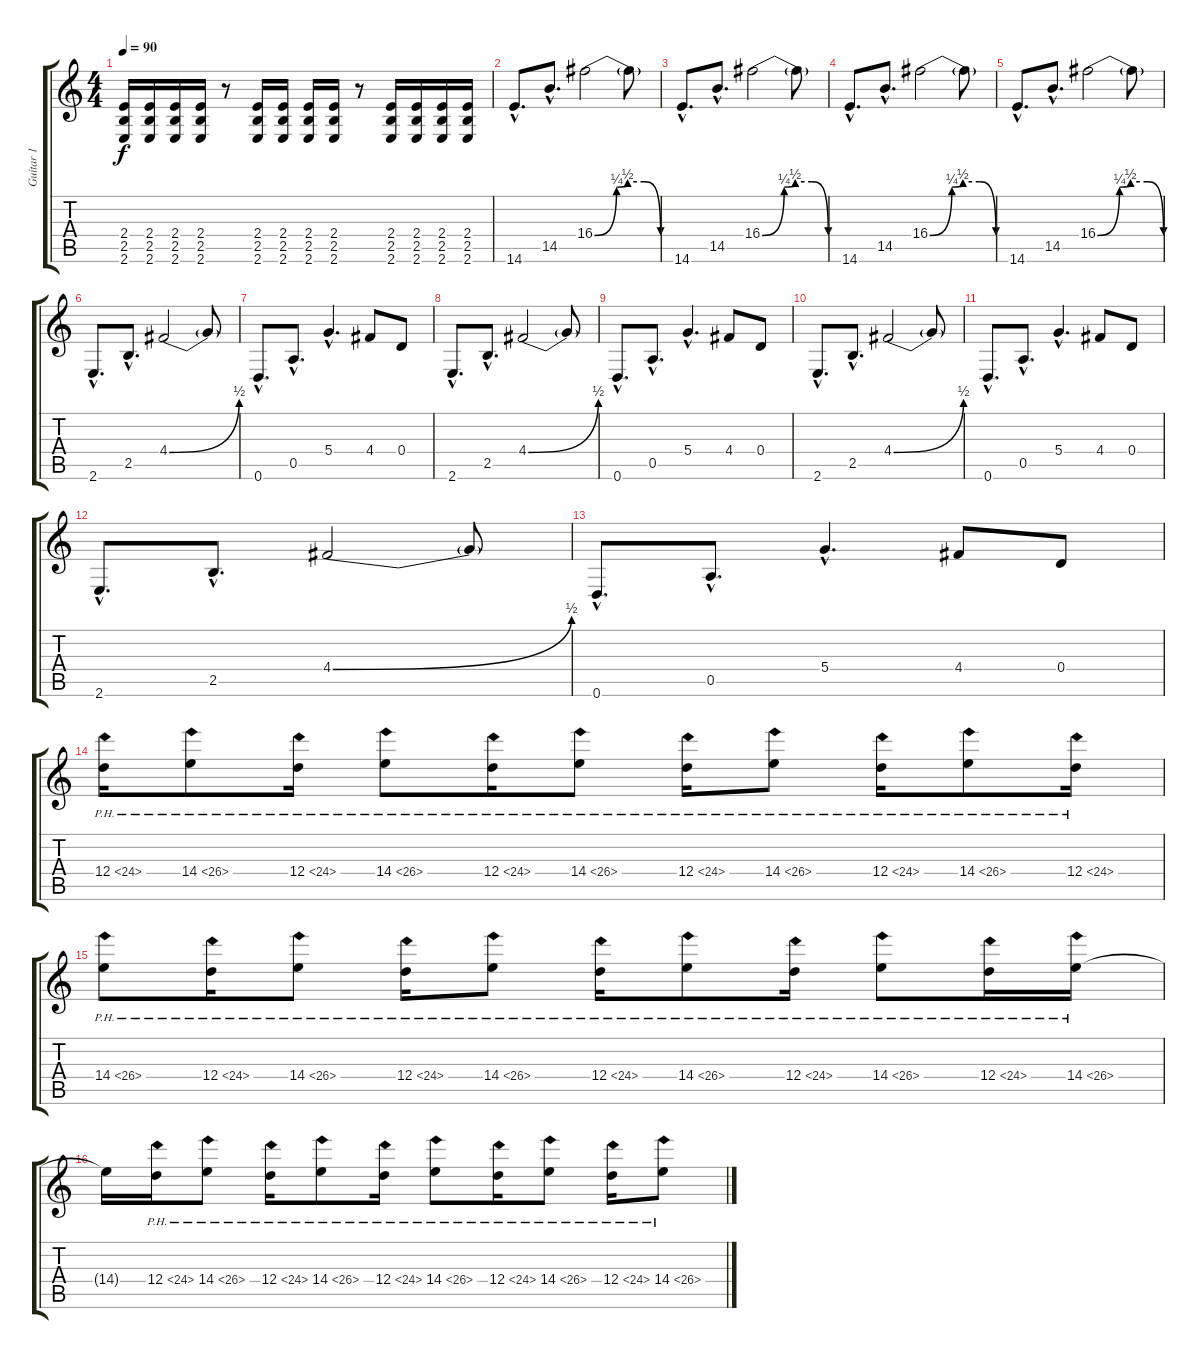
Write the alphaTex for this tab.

\track ("Guitar 1" "Guitar 1") {instrument distortionguitar}
\staff {score tabs}
\tuning (E4 B3 G3 D3 A2 D2) {hide}
\ts (4 4)
\tempo 90
\clef g2
\ks c
(2.4 2.5 2.6).16{dy f} (2.4 2.5 2.6).16 (2.4 2.5 2.6).16 (2.4 2.5 2.6).16 r.8 (2.4 2.5 2.6).16 (2.4 2.5 2.6).16 (2.4 2.5 2.6).16 (2.4 2.5 2.6).16 r.8 (2.4 2.5 2.6).16 (2.4 2.5 2.6).16 (2.4 2.5 2.6).16 (2.4 2.5 2.6).16 |
14.6{hac}.8{d instrument distortionguitar} 14.5{hac}.8{d} 16.4{be (custom 0 0 20 1 30 2 45 2 60 0)}.2 16.4{t}.8 |
14.6{hac}.8{d instrument distortionguitar} 14.5{hac}.8{d} 16.4{be (custom 0 0 20 1 30 2 45 2 60 0)}.2 16.4{t}.8 |
14.6{hac}.8{d instrument distortionguitar} 14.5{hac}.8{d} 16.4{be (custom 0 0 20 1 30 2 45 2 60 0)}.2 16.4{t}.8 |
14.6{hac}.8{d instrument distortionguitar} 14.5{hac}.8{d} 16.4{be (custom 0 0 20 1 30 2 45 2 60 0)}.2 16.4{t}.8 |
2.6{hac}.8{d volume 16 instrument distortionguitar} 2.5{hac}.8{d} 4.4{be (bend 0 0 60 2)}.2 4.4{t}.8 |
0.6{hac}.8{d} 0.5{hac}.8{d} 5.4{hac}.4{d} 4.4.8 0.4.8 |
2.6{hac}.8{d volume 16 instrument distortionguitar} 2.5{hac}.8{d} 4.4{be (bend 0 0 60 2)}.2 4.4{t}.8 |
0.6{hac}.8{d} 0.5{hac}.8{d} 5.4{hac}.4{d} 4.4.8 0.4.8 |
2.6{hac}.8{d volume 16 instrument distortionguitar} 2.5{hac}.8{d} 4.4{be (bend 0 0 60 2)}.2 4.4{t}.8 |
0.6{hac}.8{d} 0.5{hac}.8{d} 5.4{hac}.4{d} 4.4.8 0.4.8 |
2.6{hac}.8{d volume 16 instrument distortionguitar} 2.5{hac}.8{d} 4.4{be (bend 0 0 60 2)}.2 4.4{t}.8 |
0.6{hac}.8{d} 0.5{hac}.8{d} 5.4{hac}.4{d} 4.4.8 0.4.8 |
12.4{ph 12}.16{volume 16 instrument distortionguitar} 14.4{ph 12}.8 12.4{ph 12}.16 14.4{ph 12}.8 12.4{ph 12}.16 14.4{ph 12}.8 12.4{ph 12}.16 14.4{ph 12}.8 12.4{ph 12}.16 14.4{ph 12}.8 12.4{ph 12}.16 |
14.4{ph 12}.8 12.4{ph 12}.16 14.4{ph 12}.8 12.4{ph 12}.16 14.4{ph 12}.8 12.4{ph 12}.16 14.4{ph 12}.8 12.4{ph 12}.16 14.4{ph 12}.8 12.4{ph 12}.16 14.4{ph 12}.16 |
14.4{t}.16 12.4{ph 12}.16 14.4{ph 12}.8 12.4{ph 12}.16 14.4{ph 12}.8 12.4{ph 12}.16 14.4{ph 12}.8 12.4{ph 12}.16 14.4{ph 12}.8 12.4{ph 12}.16 14.4{ph 12}.8
